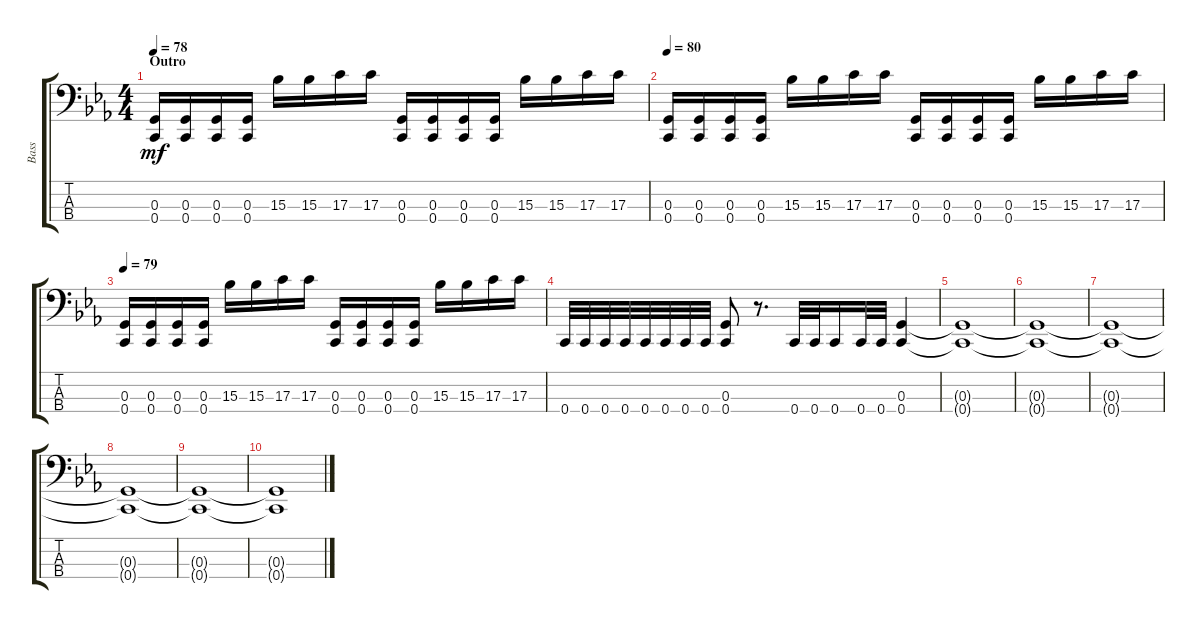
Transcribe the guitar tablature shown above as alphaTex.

\track ("Bass" "Bass") {instrument electricbasspick}
\staff {score tabs}
\tuning (F2 C2 G1 C1) {hide}
\ts (4 4)
\section ("" "Outro")
\tempo 78
\clef f4
\ks cminor
(0.3 0.4).16{dy mf} (0.3 0.4).16 (0.3 0.4).16 (0.3 0.4).16 15.3.16 15.3.16 17.3.16 17.3.16 (0.3 0.4).16 (0.3 0.4).16 (0.3 0.4).16 (0.3 0.4).16 15.3.16 15.3.16 17.3.16 17.3.16 |
\tempo 80
(0.3 0.4).16 (0.3 0.4).16 (0.3 0.4).16 (0.3 0.4).16 15.3.16 15.3.16 17.3.16 17.3.16 (0.3 0.4).16 (0.3 0.4).16 (0.3 0.4).16 (0.3 0.4).16 15.3.16 15.3.16 17.3.16 17.3.16 |
\tempo 79
(0.3 0.4).16 (0.3 0.4).16 (0.3 0.4).16 (0.3 0.4).16 15.3.16 15.3.16 17.3.16 17.3.16 (0.3 0.4).16 (0.3 0.4).16 (0.3 0.4).16 (0.3 0.4).16 15.3.16 15.3.16 17.3.16 17.3.16 |
0.4.32 0.4.32 0.4.32 0.4.32 0.4.32 0.4.32 0.4.32 0.4.32 (0.3 0.4).8 r.8{d} 0.4.32 0.4.32 0.4.16 0.4.32 0.4.32 (0.3 0.4).4 |
(0.3{t} 0.4{t}).1 |
(0.3{t} 0.4{t}).1 |
(0.3{t} 0.4{t}).1 |
(0.3{t} 0.4{t}).1 |
(0.3{t} 0.4{t}).1 |
(0.3{t} 0.4{t}).1
